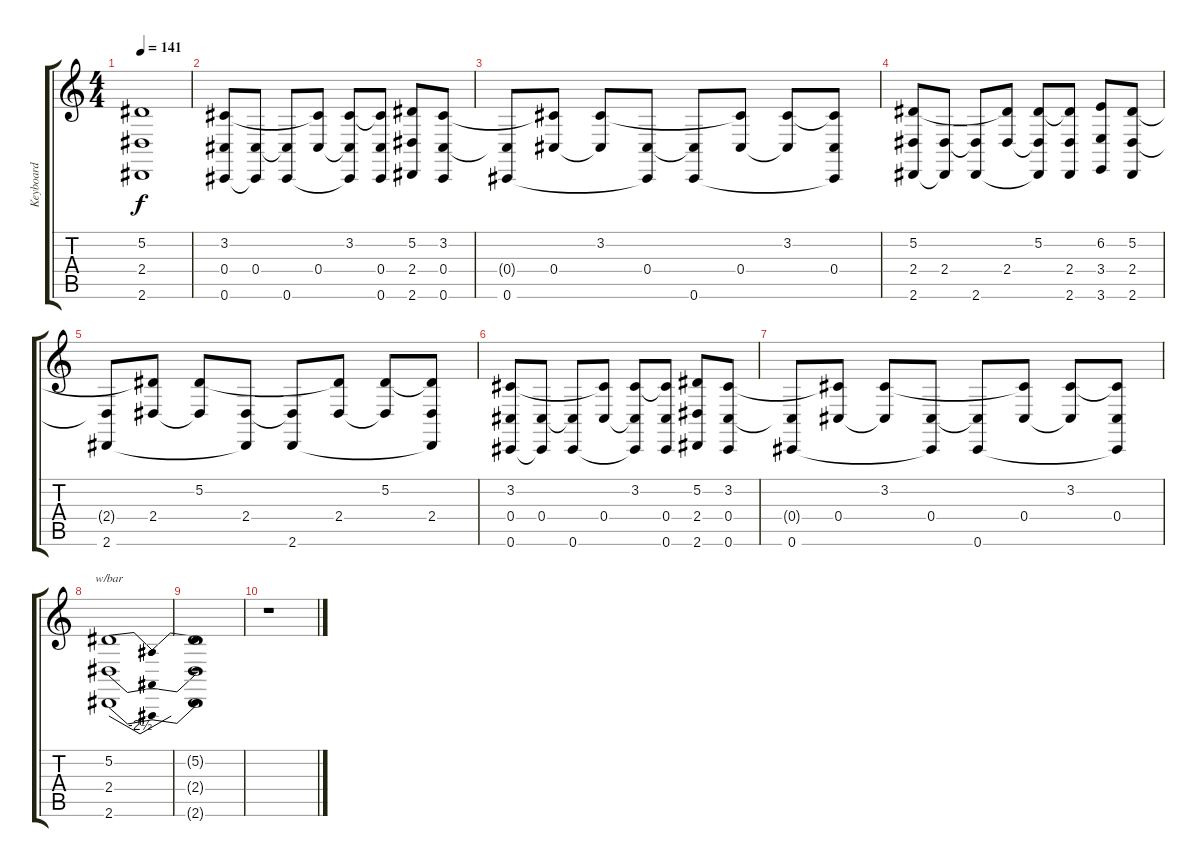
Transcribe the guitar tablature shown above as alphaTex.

\track ("Keyboard" "Keyboard") {instrument synthstrings1}
\staff {score tabs}
\tuning (Eb4 Bb3 Gb3 Db3 Ab2 Db2) {hide}
\ts (4 4)
\tempo 141
\clef g2
\ks c
(5.2{t} 2.4{t} 2.6{t}).1{dy f} |
(3.2 0.4 0.6).8{volume 13} (0.4 0.6{t}).8 (0.4{t} 0.6).8 (3.2{t} 0.4).8 (3.2 0.4{t} 0.6{t}).8 (3.2{t} 0.4 0.6).8 (5.2 2.4 2.6).8 (3.2 0.4 0.6).8 |
(0.4{t} 0.6).8 (3.2{t} 0.4).8 (3.2 0.4{t}).8 (0.4 0.6{t}).8 (0.4{t} 0.6).8 (3.2{t} 0.4).8 (3.2 0.4{t}).8 (3.2{t} 0.4 0.6{t}).8 |
(5.2 2.4 2.6).8 (2.4 2.6{t}).8 (2.4{t} 2.6).8 (5.2{t} 2.4).8 (5.2 2.4{t} 2.6{t}).8 (5.2{t} 2.4 2.6).8 (6.2 3.4 3.6).8 (5.2 2.4 2.6).8 |
(2.4{t} 2.6).8 (5.2{t} 2.4).8 (5.2 2.4{t}).8 (2.4 2.6{t}).8 (2.4{t} 2.6).8 (5.2{t} 2.4).8 (5.2 2.4{t}).8 (5.2{t} 2.4 2.6{t}).8 |
(3.2 0.4 0.6).8{volume 16} (0.4 0.6{t}).8 (0.4{t} 0.6).8 (3.2{t} 0.4).8 (3.2 0.4{t} 0.6{t}).8 (3.2{t} 0.4 0.6).8 (5.2 2.4 2.6).8 (3.2 0.4 0.6).8 |
(0.4{t} 0.6).8 (3.2{t} 0.4).8 (3.2 0.4{t}).8 (0.4 0.6{t}).8 (0.4{t} 0.6).8 (3.2{t} 0.4).8 (3.2 0.4{t}).8 (3.2{t} 0.4 0.6{t}).8 |
(5.2 2.4 2.6).1{tbe (dip default 0 0 30 -10 60 0)} |
(5.2{t} 2.4{t} 2.6{t}).1 |
r.1
